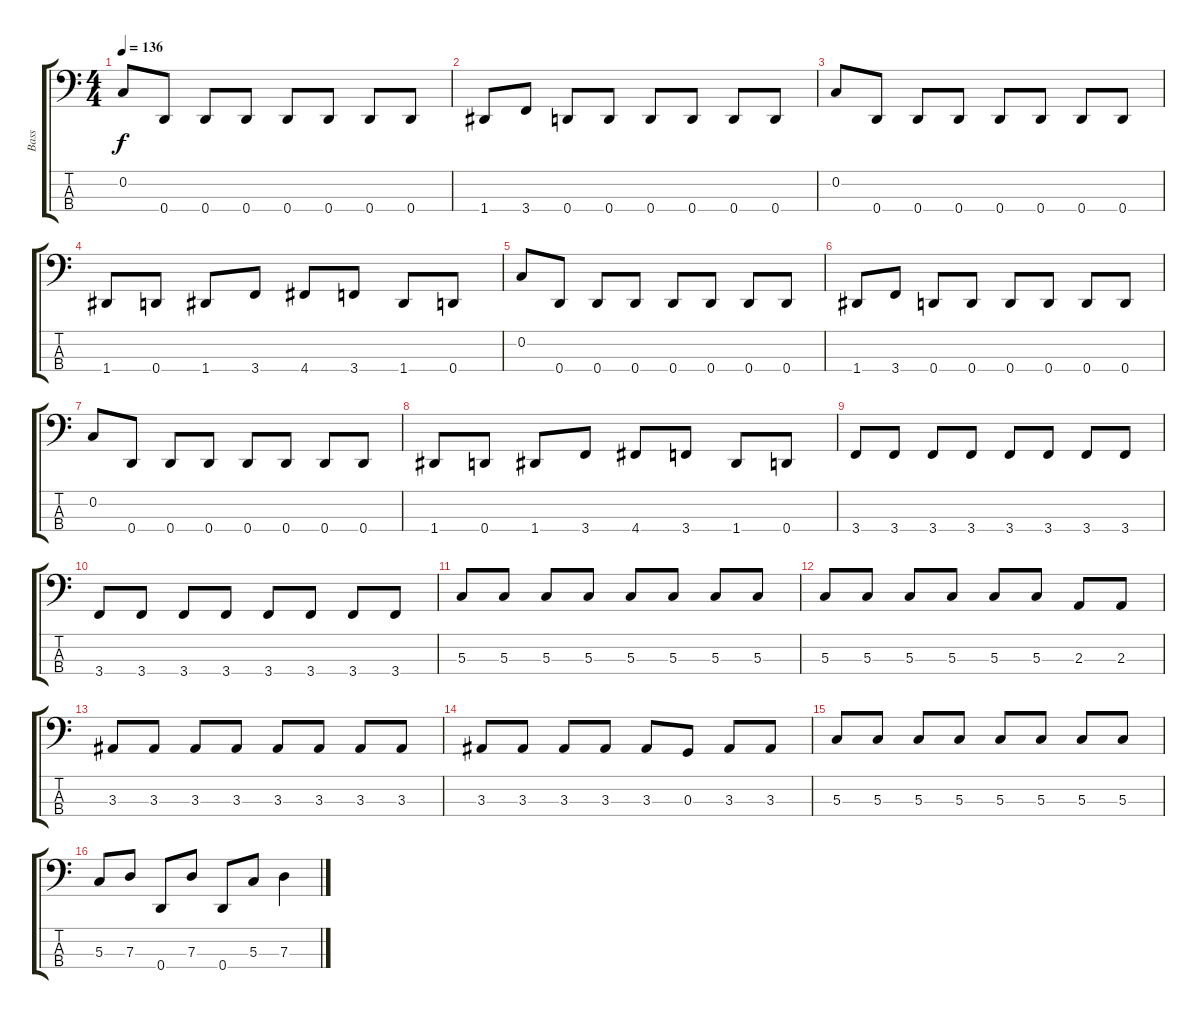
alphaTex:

\track ("Bass" "Bass") {instrument electricbassfinger}
\staff {score tabs}
\tuning (F2 C2 G1 D1) {hide}
\ts (4 4)
\tempo 136
\clef f4
\ks c
0.2.8{dy f} 0.4.8 0.4.8 0.4.8 0.4.8 0.4.8 0.4.8 0.4.8 |
1.4.8 3.4.8 0.4.8 0.4.8 0.4.8 0.4.8 0.4.8 0.4.8 |
0.2.8 0.4.8 0.4.8 0.4.8 0.4.8 0.4.8 0.4.8 0.4.8 |
1.4.8 0.4.8 1.4.8 3.4.8 4.4.8 3.4.8 1.4.8 0.4.8 |
0.2.8 0.4.8 0.4.8 0.4.8 0.4.8 0.4.8 0.4.8 0.4.8 |
1.4.8 3.4.8 0.4.8 0.4.8 0.4.8 0.4.8 0.4.8 0.4.8 |
0.2.8 0.4.8 0.4.8 0.4.8 0.4.8 0.4.8 0.4.8 0.4.8 |
1.4.8 0.4.8 1.4.8 3.4.8 4.4.8 3.4.8 1.4.8 0.4.8 |
3.4.8 3.4.8 3.4.8 3.4.8 3.4.8 3.4.8 3.4.8 3.4.8 |
3.4.8 3.4.8 3.4.8 3.4.8 3.4.8 3.4.8 3.4.8 3.4.8 |
5.3.8 5.3.8 5.3.8 5.3.8 5.3.8 5.3.8 5.3.8 5.3.8 |
5.3.8 5.3.8 5.3.8 5.3.8 5.3.8 5.3.8 2.3.8 2.3.8 |
3.3.8 3.3.8 3.3.8 3.3.8 3.3.8 3.3.8 3.3.8 3.3.8 |
3.3.8 3.3.8 3.3.8 3.3.8 3.3.8 0.3.8 3.3.8 3.3.8 |
5.3.8 5.3.8 5.3.8 5.3.8 5.3.8 5.3.8 5.3.8 5.3.8 |
5.3.8 7.3.8 0.4.8 7.3.8 0.4.8 5.3.8 7.3.4
